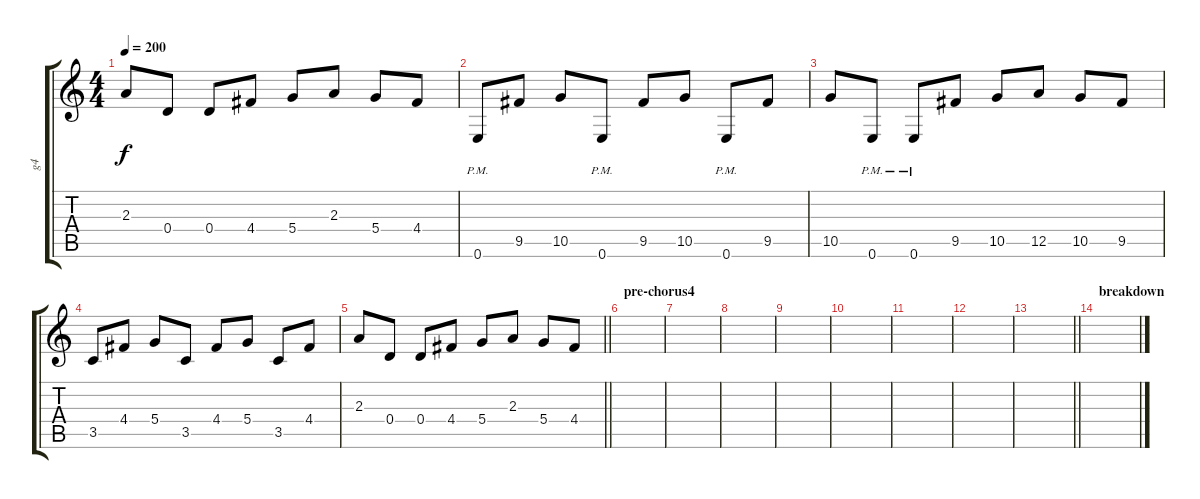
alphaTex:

\track ("g4" "g4") {instrument distortionguitar}
\staff {score tabs}
\tuning (E4 B3 G3 D3 A2 E2) {hide}
\ts (4 4)
\tempo 200
\clef g2
\ks c
2.3.8{dy f} 0.4.8 0.4.8 4.4.8 5.4.8 2.3.8 5.4.8 4.4.8 |
0.6{pm}.8 9.5.8 10.5.8 0.6{pm}.8 9.5.8 10.5.8 0.6{pm}.8 9.5.8 |
10.5.8 0.6{pm}.8 0.6{pm}.8 9.5.8 10.5.8 12.5.8 10.5.8 9.5.8 |
3.5.8 4.4.8 5.4.8 3.5.8 4.4.8 5.4.8 3.5.8 4.4.8 |
\barLineRight lightlight
2.3.8 0.4.8 0.4.8 4.4.8 5.4.8 2.3.8 5.4.8 4.4.8 |
\section ("" "pre-chorus4")
|
|
|
|
|
|
|
\barLineRight lightlight
|
\section ("" "breakdown")
